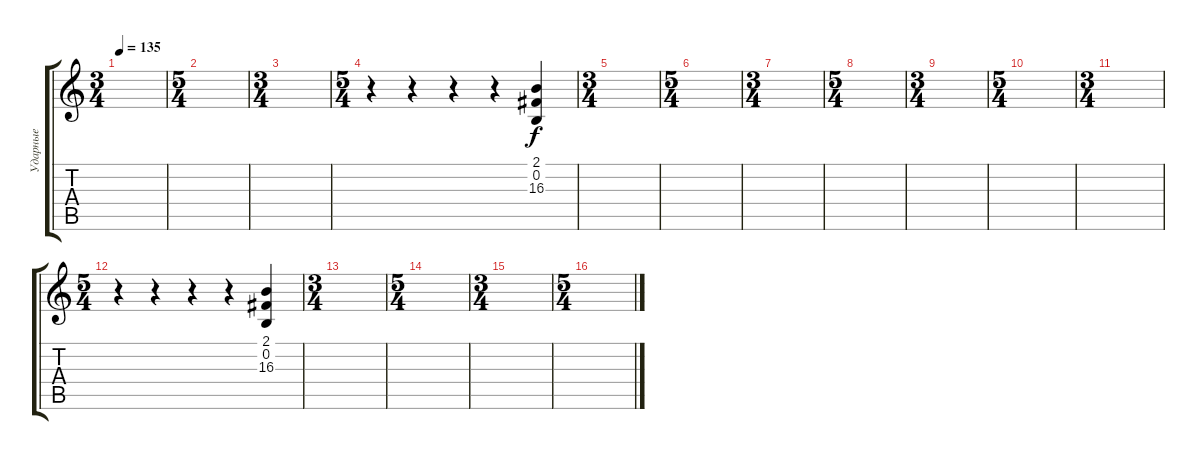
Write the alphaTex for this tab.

\track ("Ударные" "Ударные") {instrument reversecymbal}
\staff {score tabs}
\tuning (E4 B3 G3 D3 A2 E2) {hide}
\ts (3 4)
\tempo 135
\clef g2
\ks c
|
\ts (5 4)
|
\ts (3 4)
|
\ts (5 4)
r.4 r.4 r.4 r.4 (2.1 0.2 16.3).4 |
\ts (3 4)
|
\ts (5 4)
|
\ts (3 4)
|
\ts (5 4)
|
\ts (3 4)
|
\ts (5 4)
|
\ts (3 4)
|
\ts (5 4)
r.4 r.4 r.4 r.4 (2.1 0.2 16.3).4 |
\ts (3 4)
|
\ts (5 4)
|
\ts (3 4)
|
\ts (5 4)
